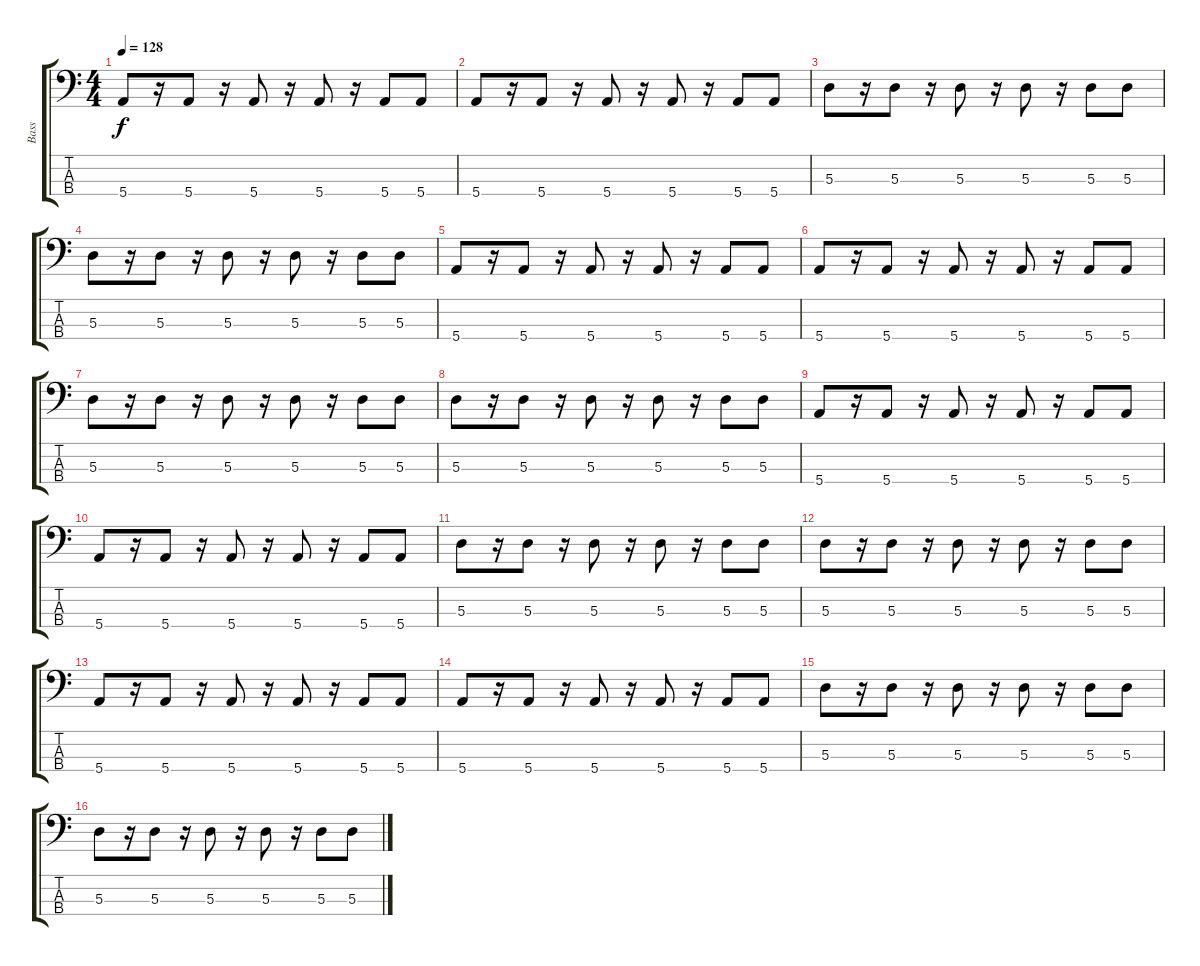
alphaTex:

\track ("Bass" "Bass") {instrument electricbassfinger}
\staff {score tabs}
\tuning (G2 D2 A1 E1) {hide}
\ts (4 4)
\tempo 128
\clef f4
\ks c
5.4.8{dy f} r.16 5.4.8 r.16 5.4.8 r.16 5.4.8 r.16 5.4.8 5.4.8 |
5.4.8 r.16 5.4.8 r.16 5.4.8 r.16 5.4.8 r.16 5.4.8 5.4.8 |
5.3.8 r.16 5.3.8 r.16 5.3.8 r.16 5.3.8 r.16 5.3.8 5.3.8 |
5.3.8 r.16 5.3.8 r.16 5.3.8 r.16 5.3.8 r.16 5.3.8 5.3.8 |
5.4.8 r.16 5.4.8 r.16 5.4.8 r.16 5.4.8 r.16 5.4.8 5.4.8 |
5.4.8 r.16 5.4.8 r.16 5.4.8 r.16 5.4.8 r.16 5.4.8 5.4.8 |
5.3.8 r.16 5.3.8 r.16 5.3.8 r.16 5.3.8 r.16 5.3.8 5.3.8 |
5.3.8 r.16 5.3.8 r.16 5.3.8 r.16 5.3.8 r.16 5.3.8 5.3.8 |
5.4.8 r.16 5.4.8 r.16 5.4.8 r.16 5.4.8 r.16 5.4.8 5.4.8 |
5.4.8 r.16 5.4.8 r.16 5.4.8 r.16 5.4.8 r.16 5.4.8 5.4.8 |
5.3.8 r.16 5.3.8 r.16 5.3.8 r.16 5.3.8 r.16 5.3.8 5.3.8 |
5.3.8 r.16 5.3.8 r.16 5.3.8 r.16 5.3.8 r.16 5.3.8 5.3.8 |
5.4.8 r.16 5.4.8 r.16 5.4.8 r.16 5.4.8 r.16 5.4.8 5.4.8 |
5.4.8 r.16 5.4.8 r.16 5.4.8 r.16 5.4.8 r.16 5.4.8 5.4.8 |
5.3.8 r.16 5.3.8 r.16 5.3.8 r.16 5.3.8 r.16 5.3.8 5.3.8 |
5.3.8 r.16 5.3.8 r.16 5.3.8 r.16 5.3.8 r.16 5.3.8 5.3.8
